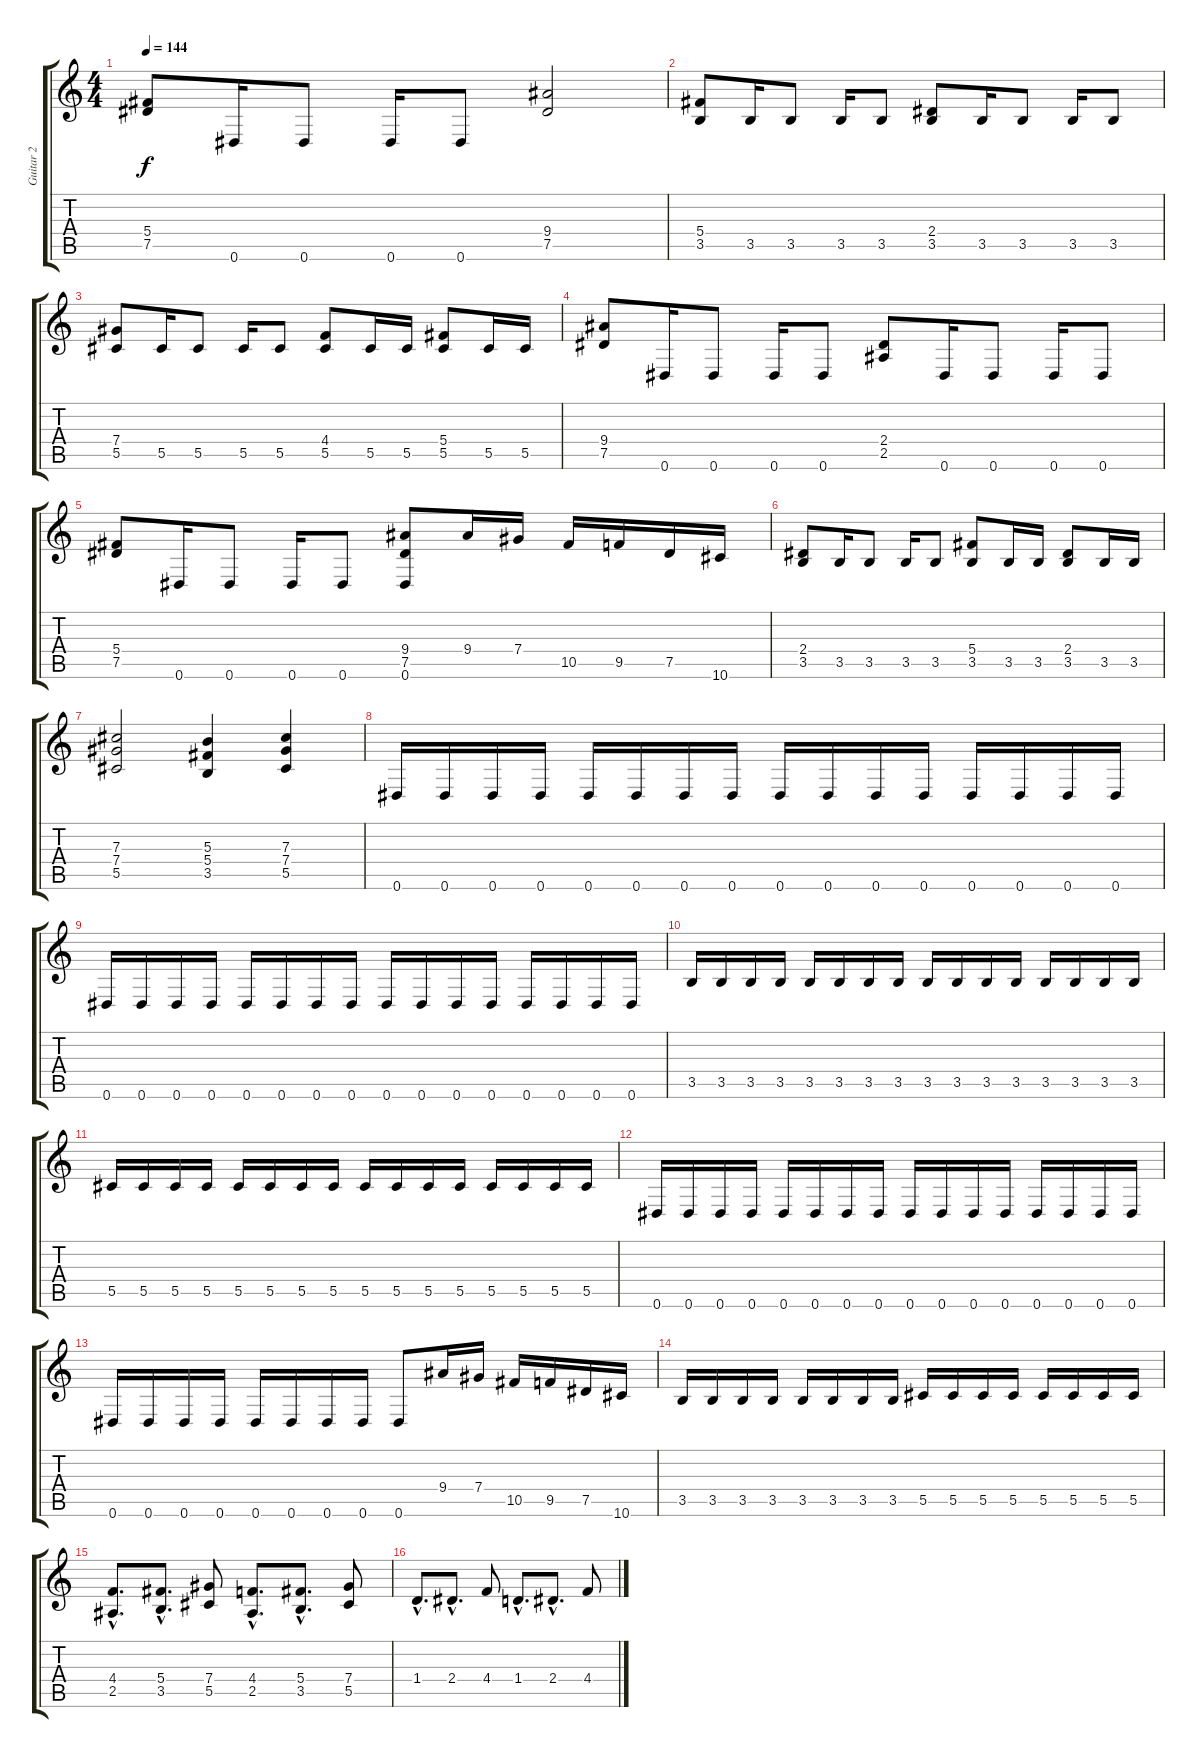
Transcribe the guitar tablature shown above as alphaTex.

\track ("Guitar 2" "Guitar 2") {instrument distortionguitar}
\staff {score tabs}
\tuning (Eb4 Bb3 Gb3 Db3 Ab2 Eb2) {hide}
\ts (4 4)
\tempo 144
\clef g2
\ks c
(5.4 7.5).8{dy f} 0.6.16 0.6.8 0.6.16 0.6.8 (9.4 7.5).2 |
(5.4 3.5).8 3.5.16 3.5.8 3.5.16 3.5.8 (2.4 3.5).8 3.5.16 3.5.8 3.5.16 3.5.8 |
(7.4 5.5).8 5.5.16 5.5.8 5.5.16 5.5.8 (4.4 5.5).8 5.5.16 5.5.16 (5.4 5.5).8 5.5.16 5.5.16 |
(9.4 7.5).8 0.6.16 0.6.8 0.6.16 0.6.8 (2.4 2.5).8 0.6.16 0.6.8 0.6.16 0.6.8 |
(5.4 7.5).8 0.6.16 0.6.8 0.6.16 0.6.8 (9.4 7.5 0.6).8 9.4.16 7.4.16 10.5.16 9.5.16 7.5.16 10.6.16 |
(2.4 3.5).8 3.5.16 3.5.8 3.5.16 3.5.8 (5.4 3.5).8 3.5.16 3.5.16 (2.4 3.5).8 3.5.16 3.5.16 |
(7.3 7.4 5.5).2 (5.3 5.4 3.5).4 (7.3 7.4 5.5).4 |
0.6.16 0.6.16 0.6.16 0.6.16 0.6.16 0.6.16 0.6.16 0.6.16 0.6.16 0.6.16 0.6.16 0.6.16 0.6.16 0.6.16 0.6.16 0.6.16 |
0.6.16 0.6.16 0.6.16 0.6.16 0.6.16 0.6.16 0.6.16 0.6.16 0.6.16 0.6.16 0.6.16 0.6.16 0.6.16 0.6.16 0.6.16 0.6.16 |
3.5.16 3.5.16 3.5.16 3.5.16 3.5.16 3.5.16 3.5.16 3.5.16 3.5.16 3.5.16 3.5.16 3.5.16 3.5.16 3.5.16 3.5.16 3.5.16 |
5.5.16 5.5.16 5.5.16 5.5.16 5.5.16 5.5.16 5.5.16 5.5.16 5.5.16 5.5.16 5.5.16 5.5.16 5.5.16 5.5.16 5.5.16 5.5.16 |
0.6.16 0.6.16 0.6.16 0.6.16 0.6.16 0.6.16 0.6.16 0.6.16 0.6.16 0.6.16 0.6.16 0.6.16 0.6.16 0.6.16 0.6.16 0.6.16 |
0.6.16 0.6.16 0.6.16 0.6.16 0.6.16 0.6.16 0.6.16 0.6.16 0.6.8 9.4.16 7.4.16 10.5.16 9.5.16 7.5.16 10.6.16 |
3.5.16 3.5.16 3.5.16 3.5.16 3.5.16 3.5.16 3.5.16 3.5.16 5.5.16 5.5.16 5.5.16 5.5.16 5.5.16 5.5.16 5.5.16 5.5.16 |
(4.4{hac} 2.5{hac}).8{d} (5.4{hac} 3.5{hac}).8{d} (7.4 5.5).8 (4.4{hac} 2.5{hac}).8{d} (5.4{hac} 3.5{hac}).8{d} (7.4 5.5).8 |
1.4{hac}.8{d} 2.4{hac}.8{d} 4.4.8 1.4{hac}.8{d} 2.4{hac}.8{d} 4.4.8
